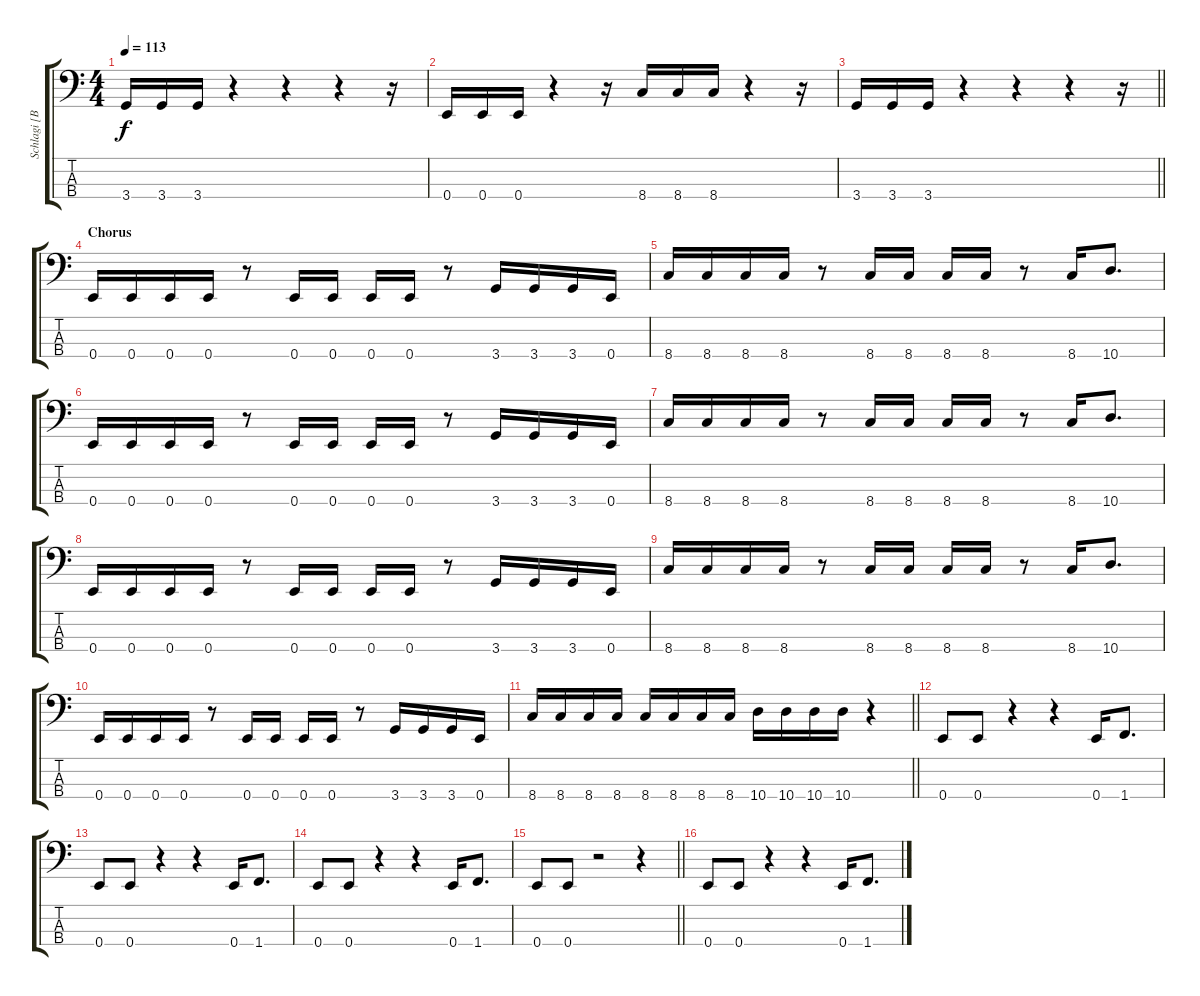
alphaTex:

\track ("Schlagi [Bass]" "Schlagi [B") {instrument electricbasspick}
\staff {score tabs}
\tuning (G2 D2 A1 E1) {hide}
\ts (4 4)
\tempo 113
\clef f4
\ks c
3.4.16{dy f} 3.4.16 3.4.16 r.4 r.4 r.4 r.16 |
0.4.16 0.4.16 0.4.16 r.4 r.16 8.4.16 8.4.16 8.4.16 r.4 r.16 |
\barLineRight lightlight
3.4.16 3.4.16 3.4.16 r.4 r.4 r.4 r.16 |
\section ("" "Chorus")
0.4.16 0.4.16 0.4.16 0.4.16 r.8 0.4.16 0.4.16 0.4.16 0.4.16 r.8 3.4.16 3.4.16 3.4.16 0.4.16 |
8.4.16 8.4.16 8.4.16 8.4.16 r.8 8.4.16 8.4.16 8.4.16 8.4.16 r.8 8.4.16 10.4.8{d} |
0.4.16 0.4.16 0.4.16 0.4.16 r.8 0.4.16 0.4.16 0.4.16 0.4.16 r.8 3.4.16 3.4.16 3.4.16 0.4.16 |
8.4.16 8.4.16 8.4.16 8.4.16 r.8 8.4.16 8.4.16 8.4.16 8.4.16 r.8 8.4.16 10.4.8{d} |
0.4.16 0.4.16 0.4.16 0.4.16 r.8 0.4.16 0.4.16 0.4.16 0.4.16 r.8 3.4.16 3.4.16 3.4.16 0.4.16 |
8.4.16 8.4.16 8.4.16 8.4.16 r.8 8.4.16 8.4.16 8.4.16 8.4.16 r.8 8.4.16 10.4.8{d} |
0.4.16 0.4.16 0.4.16 0.4.16 r.8 0.4.16 0.4.16 0.4.16 0.4.16 r.8 3.4.16 3.4.16 3.4.16 0.4.16 |
\barLineRight lightlight
8.4.16 8.4.16 8.4.16 8.4.16 8.4.16 8.4.16 8.4.16 8.4.16 10.4.16 10.4.16 10.4.16 10.4.16 r.4 |
0.4.8 0.4.8 r.4 r.4 0.4.16 1.4.8{d} |
0.4.8 0.4.8 r.4 r.4 0.4.16 1.4.8{d} |
0.4.8 0.4.8 r.4 r.4 0.4.16 1.4.8{d} |
\barLineRight lightlight
0.4.8 0.4.8 r.2 r.4 |
0.4.8 0.4.8 r.4 r.4 0.4.16 1.4.8{d}
